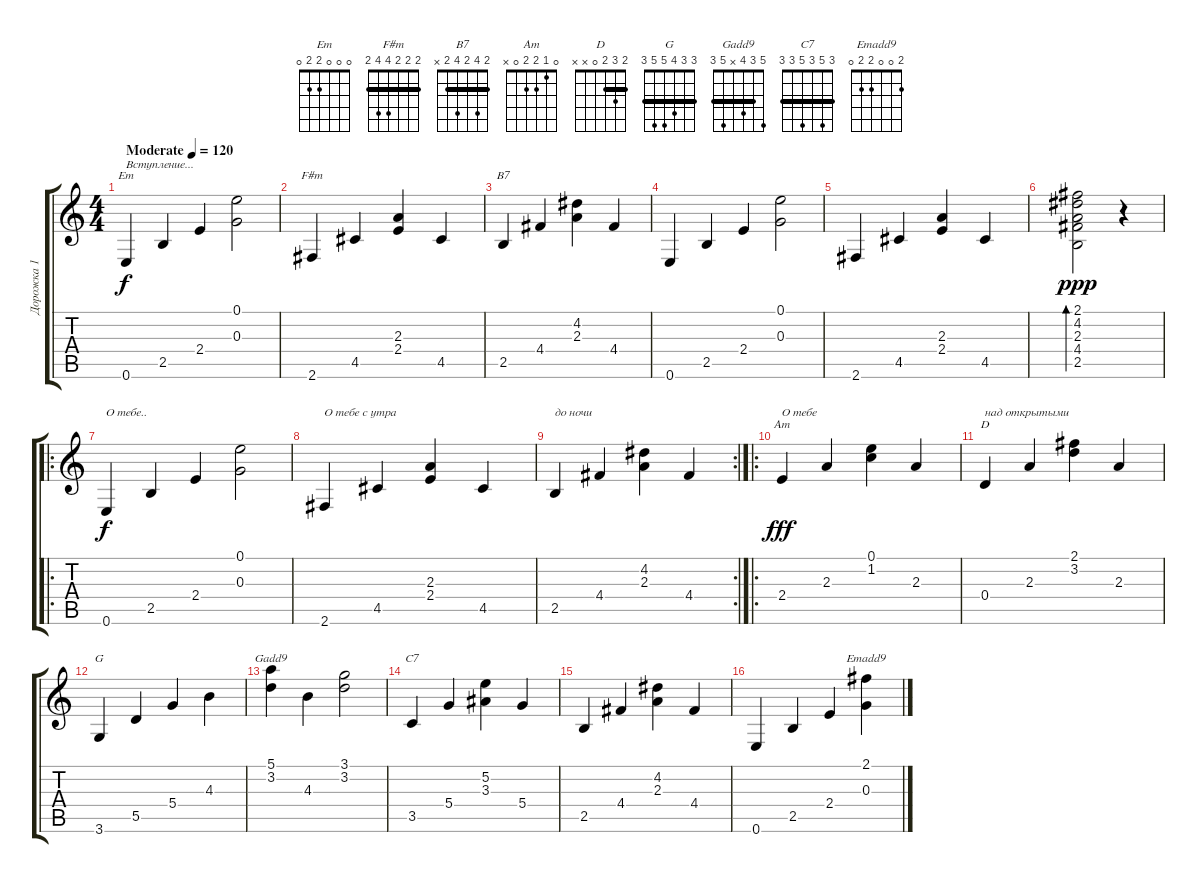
\track ("Дорожка 1" "Дорожка 1") {instrument acousticguitarsteel}
\staff {score tabs}
\tuning (E4 B3 G3 D3 A2 E2) {hide}
\chord ("Em" 0 0 0 2 2 0)
\chord ("F#m" 2 2 2 4 4 2) {barre 2}
\chord ("B7" 2 4 2 4 2 x) {barre 2}
\chord ("Am" 0 1 2 2 0 x)
\chord ("D" 2 3 2 0 x x) {barre 2}
\chord ("G" 3 3 4 5 5 3) {barre 3}
\chord ("Gadd9" 5 3 4 x 5 3) {barre 3}
\chord ("C7" 3 5 3 5 3 3) {barre 3}
\chord ("Emadd9" 2 0 0 2 2 0)
\ts (4 4)
\tempo (120 "Moderate")
\clef g2
\ks c
0.6.4{ch "Em" txt "Вступление..." dy f instrument acousticguitarsteel} 2.5.4 2.4.4 (0.1 0.3).2 |
2.6.4{ch "F#m"} 4.5.4 (2.3 2.4).4 4.5.4 |
2.5.4{ch "B7"} 4.4.4 (4.2 2.3).4 4.4.4 |
0.6.4 2.5.4 2.4.4 (0.1 0.3).2 |
2.6.4 4.5.4 (2.3 2.4).4 4.5.4 |
(2.1 4.2 2.3 4.4 2.5).2{bd 60 dy ppp beam Down} r.4 |
\ro
0.6.4{txt "О тебе.." dy f} 2.5.4 2.4.4 (0.1 0.3).2 |
2.6.4{txt "О тебе с утра "} 4.5.4 (2.3 2.4).4 4.5.4 |
\rc 2
2.5.4{txt "до ночи"} 4.4.4 (4.2 2.3).4 4.4.4 |
\ro
2.4.4{ch "Am" txt "О тебе" dy fff} 2.3.4 (0.1 1.2).4 2.3.4 |
0.4.4{ch "D" txt "над открытыми"} 2.3.4 (2.1 3.2).4 2.3.4 |
3.6.4{ch "G"} 5.5.4 5.4.4 4.3.4 |
(5.1 3.2).4{ch "Gadd9"} 4.3.4 (3.1 3.2).2 |
3.5.4{ch "C7"} 5.4.4 (5.2 3.3).4 5.4.4 |
2.5.4 4.4.4 (4.2 2.3).4 4.4.4 |
0.6.4 2.5.4 2.4.4 (2.1 0.3).4{ch "Emadd9"}
